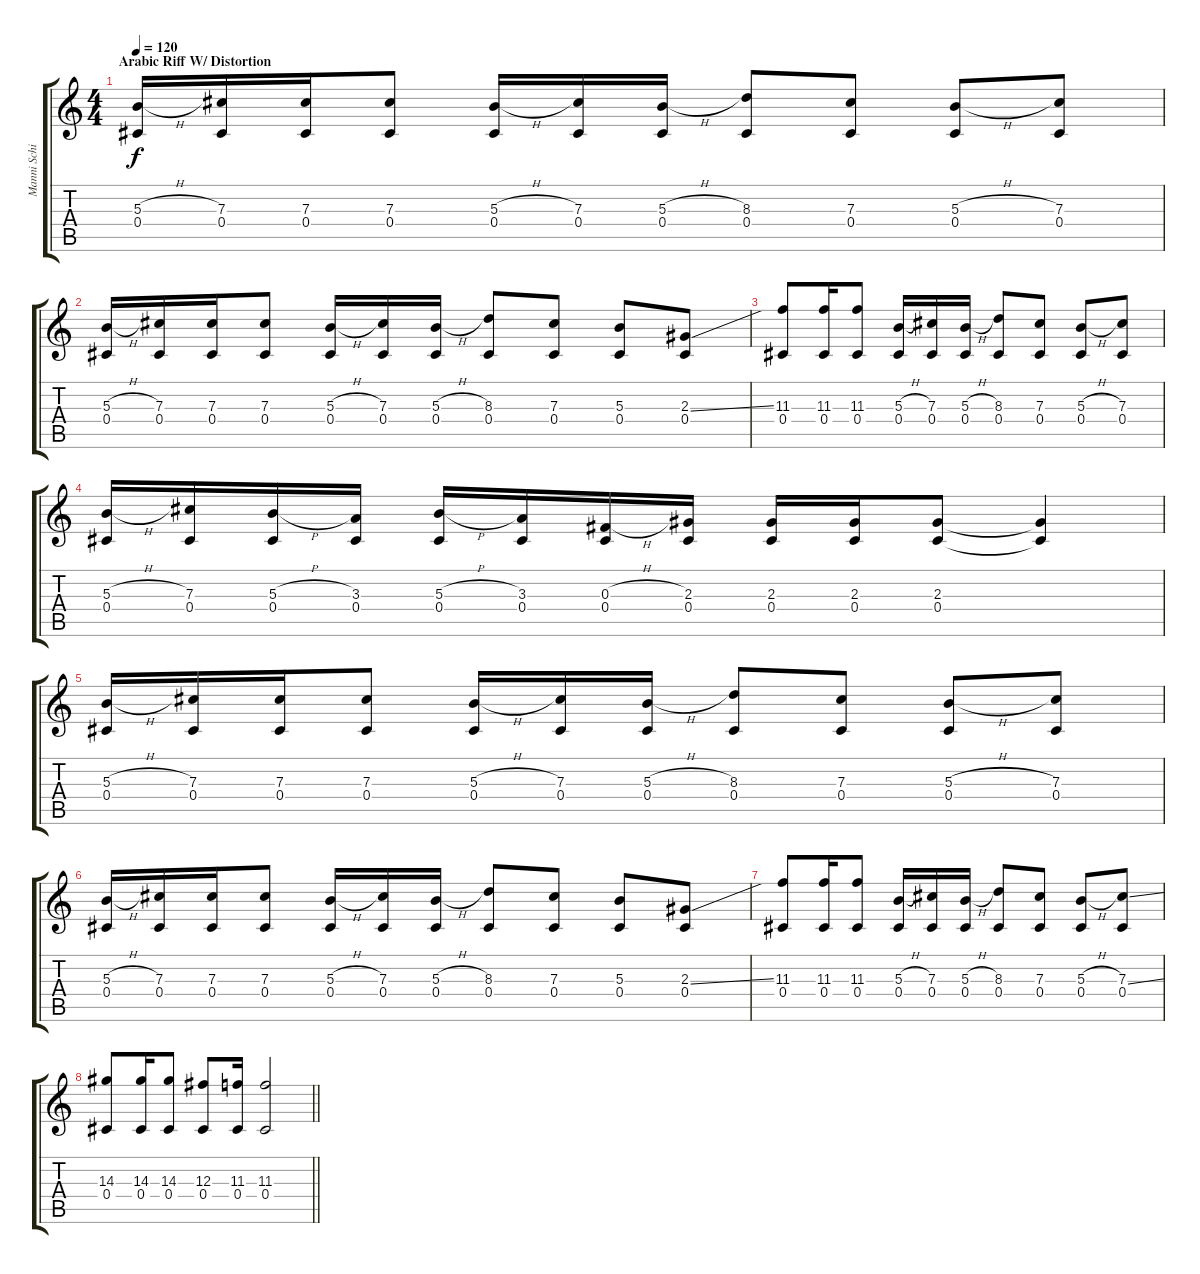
\track ("Manni Schimidt (lead)" "Manni Schi") {instrument distortionguitar}
\staff {score tabs}
\tuning (Eb4 Bb3 Gb3 Db3 Ab2 Eb2) {hide}
\ts (4 4)
\section ("" "Arabic Riff W/ Distortion")
\tempo 120
\clef g2
\ks c
(5.3{h} 0.4).16{dy f} (7.3 0.4).16 (7.3 0.4).16 (7.3 0.4).8 (5.3{h} 0.4).16 (7.3 0.4).16 (5.3{h} 0.4).16 (8.3 0.4).8 (7.3 0.4).8 (5.3{h} 0.4).8 (7.3 0.4).8 |
(5.3{h} 0.4).16 (7.3 0.4).16 (7.3 0.4).16 (7.3 0.4).8 (5.3{h} 0.4).16 (7.3 0.4).16 (5.3{h} 0.4).16 (8.3 0.4).8 (7.3 0.4).8 (5.3 0.4).8 (2.3{ss} 0.4).8 |
(11.3 0.4).8 (11.3 0.4).16 (11.3 0.4).8 (5.3{h} 0.4).16 (7.3 0.4).16 (5.3{h} 0.4).16 (8.3 0.4).8 (7.3 0.4).8 (5.3{h} 0.4).8 (7.3 0.4).8 |
(5.3{h} 0.4).16 (7.3 0.4).16 (5.3{h} 0.4).16 (3.3 0.4).16 (5.3{h} 0.4).16 (3.3 0.4).16 (0.3{h} 0.4).16 (2.3 0.4).16 (2.3 0.4).16 (2.3 0.4).16 (2.3 0.4).8 (2.3{t} 0.4{t}).4 |
(5.3{h} 0.4).16 (7.3 0.4).16 (7.3 0.4).16 (7.3 0.4).8 (5.3{h} 0.4).16 (7.3 0.4).16 (5.3{h} 0.4).16 (8.3 0.4).8 (7.3 0.4).8 (5.3{h} 0.4).8 (7.3 0.4).8 |
(5.3{h} 0.4).16 (7.3 0.4).16 (7.3 0.4).16 (7.3 0.4).8 (5.3{h} 0.4).16 (7.3 0.4).16 (5.3{h} 0.4).16 (8.3 0.4).8 (7.3 0.4).8 (5.3 0.4).8 (2.3{ss} 0.4).8 |
(11.3 0.4).8 (11.3 0.4).16 (11.3 0.4).8 (5.3{h} 0.4).16 (7.3 0.4).16 (5.3{h} 0.4).16 (8.3 0.4).8 (7.3 0.4).8 (5.3{h} 0.4).8 (7.3{ss} 0.4).8 |
\barLineRight lightlight
(14.3 0.4).8 (14.3 0.4).16 (14.3 0.4).8 (12.3 0.4).8 (11.3 0.4).16 (11.3 0.4).2
